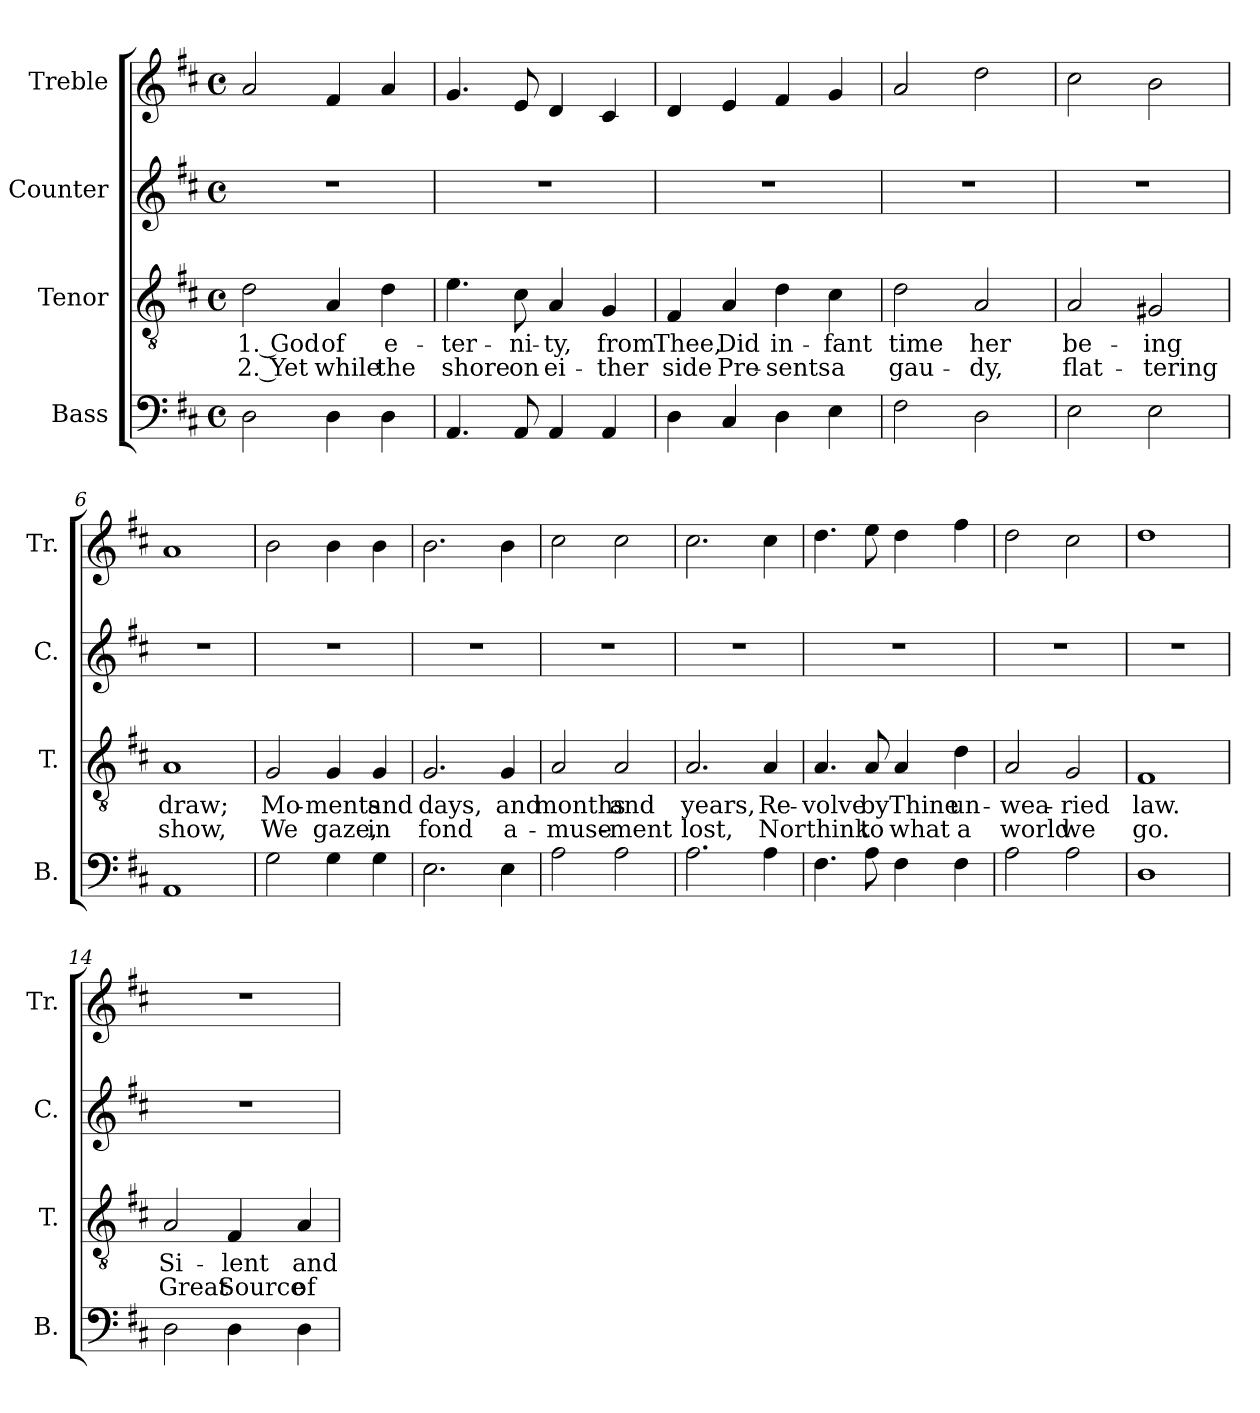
**kern	**kern	**text	**text	**kern	**kern
*part4	*part3	*part3	*part3	*part2	*part1
*staff4	*staff3	*staff3	*staff3	*staff2	*staff1
*I"Bass	*I"Tenor	*	*	*I"Counter	*I"Treble
*I'B.	*I'T.	*	*	*I'C.	*I'Tr.
*clefF4	*clefGv2	*	*	*clefG2	*clefG2
*k[f#c#]	*k[f#c#]	*	*	*k[f#c#]	*k[f#c#]
*M4/4	*M4/4	*	*	*M4/4	*M4/4
*met(c)	*met(c)	*	*	*met(c)	*met(c)
=1	=1	=1	=1	=1	=1
2D\	2d\	1. God	2. Yet	1r	2a/
4D\	4A/	of	while	.	4f#/
4D\	4d\	e-	the	.	4a/
=2	=2	=2	=2	=2	=2
4.AA/	4.e\	-ter-	shore	1r	4.g/
8AA/	8c#\	-ni-	on	.	8e/
4AA/	4A/	-ty,	ei-	.	4d/
4AA/	4G/	from	-ther	.	4c#/
=3	=3	=3	=3	=3	=3
4D\	4F#/	Thee,	side	1r	4d/
4C#/	4A/	Did	Pre-	.	4e/
4D\	4d\	in-	-sents	.	4f#/
4E\	4c#\	-fant	a	.	4g/
=4	=4	=4	=4	=4	=4
2F#\	2d\	time	gau-	1r	2a/
2D\	2A/	her	-dy,	.	2dd\
=5	=5	=5	=5	=5	=5
2E\	2A/	be-	flat-	1r	2cc#\
2E\	2G#X/	-ing	-tering	.	2b\
=6	=6	=6	=6	=6	=6
1AA	1A	draw;	show,	1r	1a
=7	=7	=7	=7	=7	=7
2G\	2G/	Mo-	We	1r	2b\
4G\	4G/	-ments	gaze,	.	4b\
4G\	4G/	and	in	.	4b\
=8	=8	=8	=8	=8	=8
2.E\	2.G/	days,	fond	1r	2.b\
4E\	4G/	and	a-	.	4b\
=9	=9	=9	=9	=9	=9
2A\	2A/	months	-muse-	1r	2cc#\
2A\	2A/	and	-ment	.	2cc#\
=10	=10	=10	=10	=10	=10
2.A\	2.A/	years,	lost,	1r	2.cc#\
4A\	4A/	Re-	Nor	.	4cc#\
=11	=11	=11	=11	=11	=11
4.F#\	4.A/	-volve	think	1r	4.dd\
8A\	8A/	by	to	.	8ee\
4F#\	4A/	Thine	what	.	4dd\
4F#\	4d\	un-	a	.	4ff#\
=12	=12	=12	=12	=12	=12
2A\	2A/	-wea-	world	1r	2dd\
2A\	2G/	-ried	we	.	2cc#\
=13	=13	=13	=13	=13	=13
1D	1F#	law.	go.	1r	1dd
=14	=14	=14	=14	=14	=14
2D\	2A/	Si-	Great	1r	1r
4D\	4F#/	-lent	Source	.	.
4D\	4A/	and	of	.	.
=	=	=	=	=	=
*-	*-	*-	*-	*-	*-
